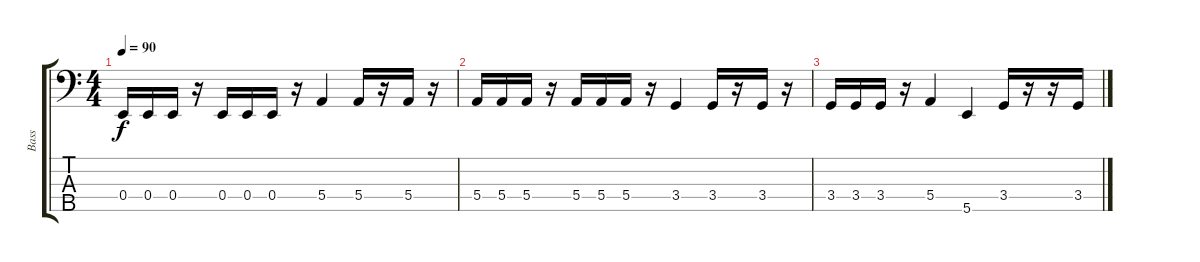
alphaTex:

\track ("Bass" "Bass") {instrument electricbasspick}
\staff {score tabs}
\tuning (G2 D2 A1 E1 B0) {hide}
\ts (4 4)
\tempo 90
\clef f4
\ks c
0.4.16{dy f} 0.4.16 0.4.16 r.16 0.4.16 0.4.16 0.4.16 r.16 5.4.4 5.4.16 r.16 5.4.16 r.16 |
5.4.16 5.4.16 5.4.16 r.16 5.4.16 5.4.16 5.4.16 r.16 3.4.4 3.4.16 r.16 3.4.16 r.16 |
3.4.16 3.4.16 3.4.16 r.16 5.4.4 5.5.4 3.4.16 r.16 r.16 3.4.16
